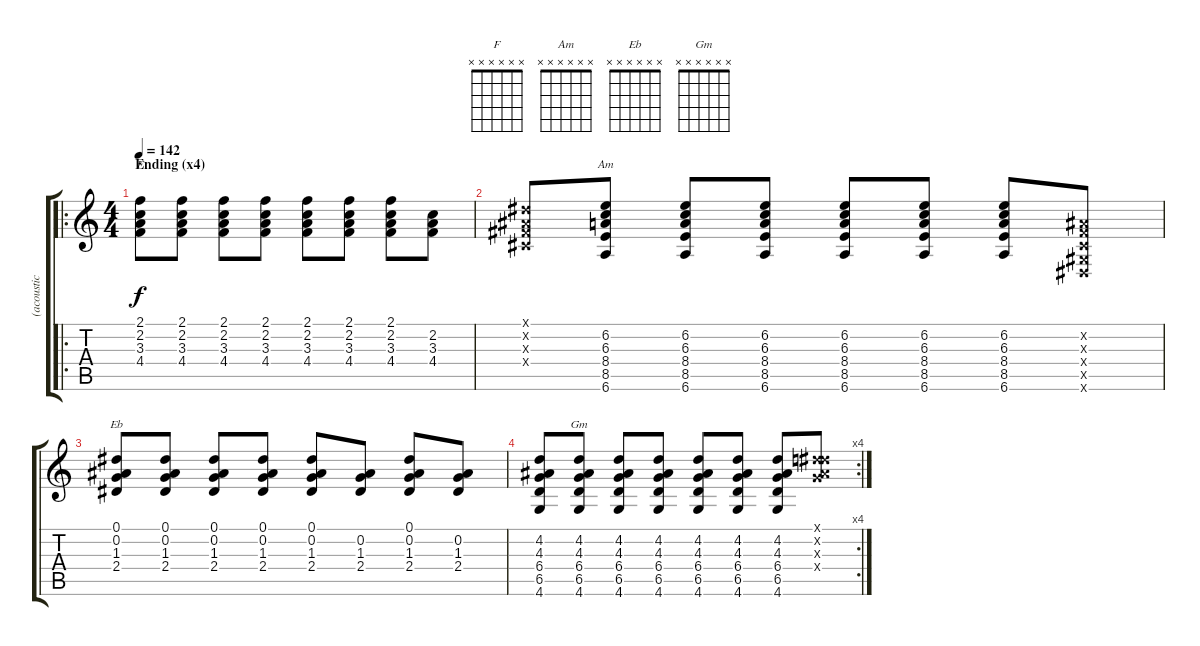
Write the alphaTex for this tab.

\track ("(acoustic stereo separation)" "(acoustic ") {instrument acousticguitarnylon}
\staff {score tabs}
\tuning (Eb4 Bb3 Gb3 Db3 Ab2 Eb2) {hide}
\chord ("F" x x x x x x)
\chord ("Am" x x x x x x)
\chord ("Eb" x x x x x x)
\chord ("Gm" x x x x x x)
\ro
\ts (4 4)
\section ("" "Ending (x4)")
\tempo 142
\clef g2
\ks c
(2.1 2.2 3.3 4.4).8{ch "F" dy f} (2.1 2.2 3.3 4.4).8 (2.1 2.2 3.3 4.4).8 (2.1 2.2 3.3 4.4).8 (2.1 2.2 3.3 4.4).8 (2.1 2.2 3.3 4.4).8 (2.1 2.2 3.3 4.4).8 (2.2 3.3 4.4).8 |
(0.1{x} 0.2{x} 0.3{x} 0.4{x}).8 (6.2 6.3 8.4 8.5 6.6).8{ch "Am"} (6.2 6.3 8.4 8.5 6.6).8 (6.2 6.3 8.4 8.5 6.6).8 (6.2 6.3 8.4 8.5 6.6).8 (6.2 6.3 8.4 8.5 6.6).8 (6.2 6.3 8.4 8.5 6.6).8 (0.2{x} 0.3{x} 0.4{x} 0.5{x} 0.6{x}).8 |
(0.1 0.2 1.3 2.4).8{ch "Eb"} (0.1 0.2 1.3 2.4).8 (0.1 0.2 1.3 2.4).8 (0.1 0.2 1.3 2.4).8 (0.1 0.2 1.3 2.4).8 (0.2 1.3 2.4).8 (0.1 0.2 1.3 2.4).8 (0.2 1.3 2.4).8 |
\rc 4
(4.2 4.3 6.4 6.5 4.6).8 (4.2 4.3 6.4 6.5 4.6).8{ch "Gm"} (4.2 4.3 6.4 6.5 4.6).8 (4.2 4.3 6.4 6.5 4.6).8 (4.2 4.3 6.4 6.5 4.6).8 (4.2 4.3 6.4 6.5 4.6).8 (4.2 4.3 6.4 6.5 4.6).8 (0.1{x} 4.2{x} 4.3{x} 6.4{x}).8
